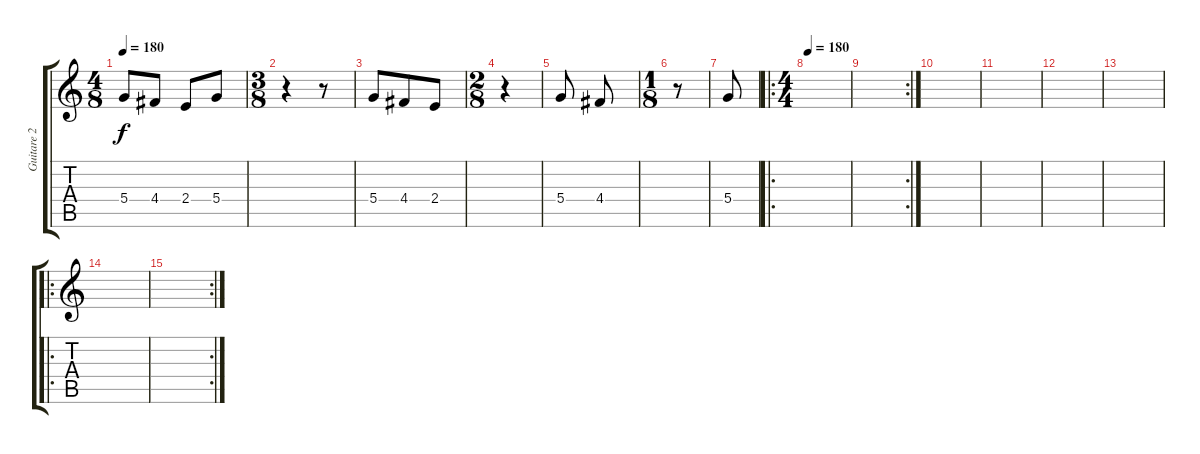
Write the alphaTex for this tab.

\track ("Guitare 2" "Guitare 2") {instrument distortionguitar}
\staff {score tabs}
\tuning (E4 B3 G3 D3 A2 E2) {hide}
\ts (4 8)
\tempo 180
\clef g2
\ks c
5.4.8{dy f} 4.4.8 2.4.8 5.4.8 |
\ts (3 8)
r.4 r.8 |
5.4.8 4.4.8 2.4.8 |
\ts (2 8)
r.4 |
5.4.8 4.4.8 |
\ts (1 8)
r.8 |
5.4.8 |
\ro
\ts (4 4)
\tempo 180
|
\rc 2
|
|
|
|
|
\ro
|
\rc 2
